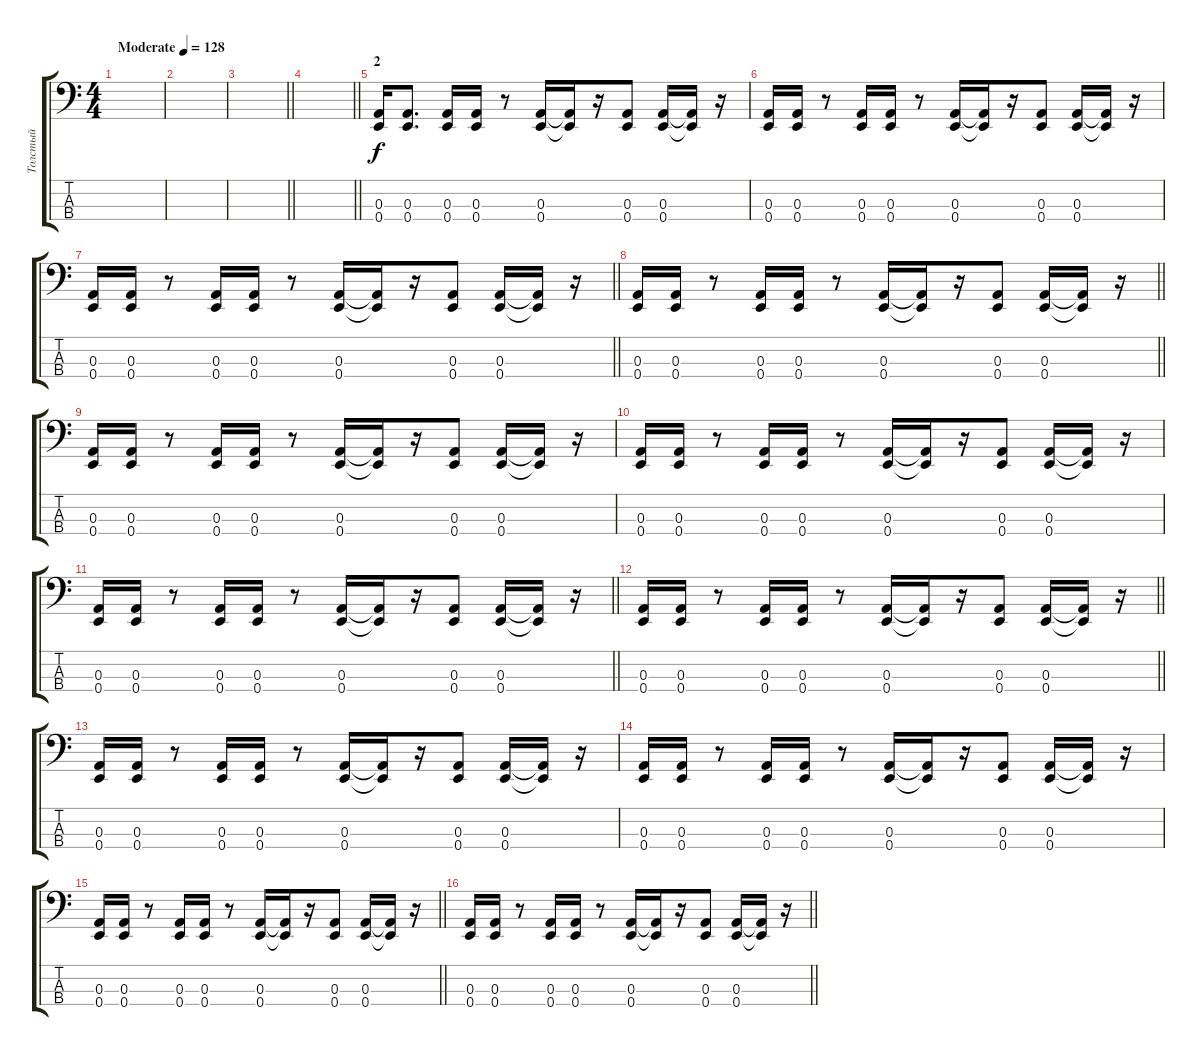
\track ("Толстый" "Толстый") {instrument slapbass2}
\staff {score tabs}
\tuning (G2 D2 A1 E1) {hide}
\ts (4 4)
\tempo (128 "Moderate")
\clef f4
\ks c
|
|
\barLineRight lightlight
|
\section ("" "")
\barLineRight lightlight
|
\section ("" "2")
(0.3 0.4).16 (0.3 0.4).8{d} (0.3 0.4).16 (0.3 0.4).16 r.8 (0.3 0.4).16 (0.3{t} 0.4{t}).16 r.16 (0.3 0.4).8 (0.3 0.4).16 (0.3{t} 0.4{t}).16 r.16 |
(0.3 0.4).16 (0.3 0.4).16 r.8 (0.3 0.4).16 (0.3 0.4).16 r.8 (0.3 0.4).16 (0.3{t} 0.4{t}).16 r.16 (0.3 0.4).8 (0.3 0.4).16 (0.3{t} 0.4{t}).16 r.16 |
\barLineRight lightlight
(0.3 0.4).16 (0.3 0.4).16 r.8 (0.3 0.4).16 (0.3 0.4).16 r.8 (0.3 0.4).16 (0.3{t} 0.4{t}).16 r.16 (0.3 0.4).8 (0.3 0.4).16 (0.3{t} 0.4{t}).16 r.16 |
\barLineRight lightlight
(0.3 0.4).16 (0.3 0.4).16 r.8 (0.3 0.4).16 (0.3 0.4).16 r.8 (0.3 0.4).16 (0.3{t} 0.4{t}).16 r.16 (0.3 0.4).8 (0.3 0.4).16 (0.3{t} 0.4{t}).16 r.16 |
(0.3 0.4).16 (0.3 0.4).16 r.8 (0.3 0.4).16 (0.3 0.4).16 r.8 (0.3 0.4).16 (0.3{t} 0.4{t}).16 r.16 (0.3 0.4).8 (0.3 0.4).16 (0.3{t} 0.4{t}).16 r.16 |
(0.3 0.4).16 (0.3 0.4).16 r.8 (0.3 0.4).16 (0.3 0.4).16 r.8 (0.3 0.4).16 (0.3{t} 0.4{t}).16 r.16 (0.3 0.4).8 (0.3 0.4).16 (0.3{t} 0.4{t}).16 r.16 |
\barLineRight lightlight
(0.3 0.4).16 (0.3 0.4).16 r.8 (0.3 0.4).16 (0.3 0.4).16 r.8 (0.3 0.4).16 (0.3{t} 0.4{t}).16 r.16 (0.3 0.4).8 (0.3 0.4).16 (0.3{t} 0.4{t}).16 r.16 |
\barLineRight lightlight
(0.3 0.4).16 (0.3 0.4).16 r.8 (0.3 0.4).16 (0.3 0.4).16 r.8 (0.3 0.4).16 (0.3{t} 0.4{t}).16 r.16 (0.3 0.4).8 (0.3 0.4).16 (0.3{t} 0.4{t}).16 r.16 |
(0.3 0.4).16 (0.3 0.4).16 r.8 (0.3 0.4).16 (0.3 0.4).16 r.8 (0.3 0.4).16 (0.3{t} 0.4{t}).16 r.16 (0.3 0.4).8 (0.3 0.4).16 (0.3{t} 0.4{t}).16 r.16 |
(0.3 0.4).16 (0.3 0.4).16 r.8 (0.3 0.4).16 (0.3 0.4).16 r.8 (0.3 0.4).16 (0.3{t} 0.4{t}).16 r.16 (0.3 0.4).8 (0.3 0.4).16 (0.3{t} 0.4{t}).16 r.16 |
\barLineRight lightlight
(0.3 0.4).16 (0.3 0.4).16 r.8 (0.3 0.4).16 (0.3 0.4).16 r.8 (0.3 0.4).16 (0.3{t} 0.4{t}).16 r.16 (0.3 0.4).8 (0.3 0.4).16 (0.3{t} 0.4{t}).16 r.16 |
\barLineRight lightlight
(0.3 0.4).16 (0.3 0.4).16 r.8 (0.3 0.4).16 (0.3 0.4).16 r.8 (0.3 0.4).16 (0.3{t} 0.4{t}).16 r.16 (0.3 0.4).8 (0.3 0.4).16 (0.3{t} 0.4{t}).16 r.16
